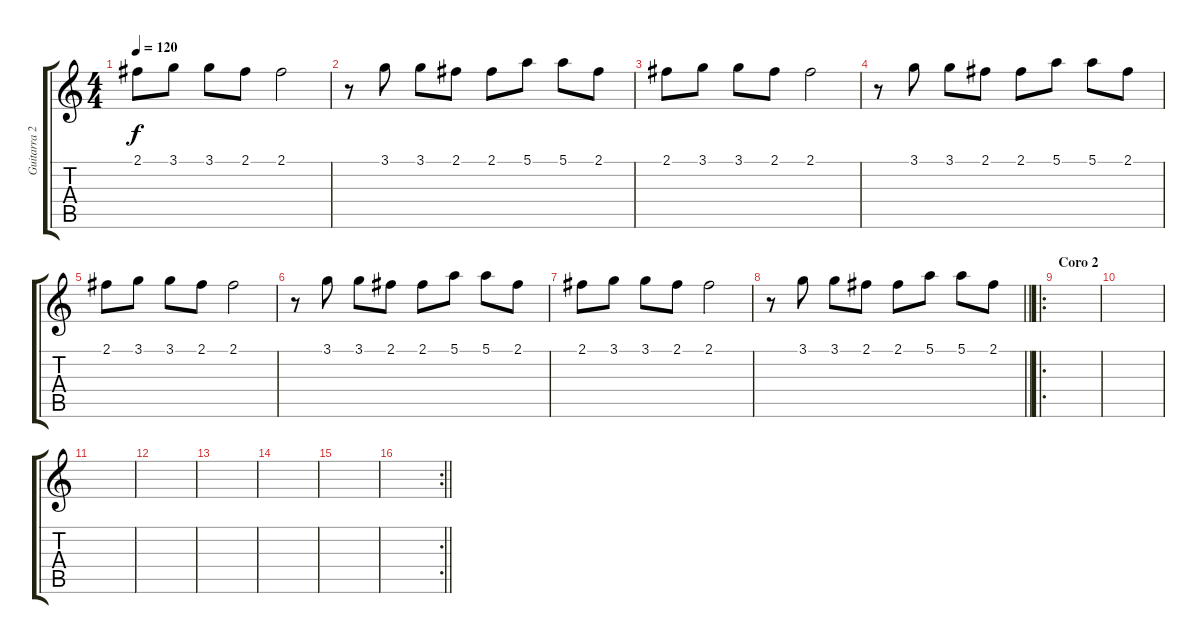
\track ("Guitarra 2" "Guitarra 2") {instrument acousticguitarsteel}
\staff {score tabs}
\tuning (E4 B3 G3 D3 A2 E2) {hide}
\ts (4 4)
\tempo 120
\clef g2
\ks c
2.1.8{dy f} 3.1.8 3.1.8 2.1.8 2.1.2 |
r.8 3.1.8 3.1.8 2.1.8 2.1.8 5.1.8 5.1.8 2.1.8 |
2.1.8 3.1.8 3.1.8 2.1.8 2.1.2 |
r.8 3.1.8 3.1.8 2.1.8 2.1.8 5.1.8 5.1.8 2.1.8 |
2.1.8 3.1.8 3.1.8 2.1.8 2.1.2 |
r.8 3.1.8 3.1.8 2.1.8 2.1.8 5.1.8 5.1.8 2.1.8 |
2.1.8 3.1.8 3.1.8 2.1.8 2.1.2 |
\barLineRight lightlight
r.8 3.1.8 3.1.8 2.1.8 2.1.8 5.1.8 5.1.8 2.1.8 |
\ro
\section ("" "Coro 2")
|
|
|
|
|
|
|
\rc 2
\barLineRight lightlight
